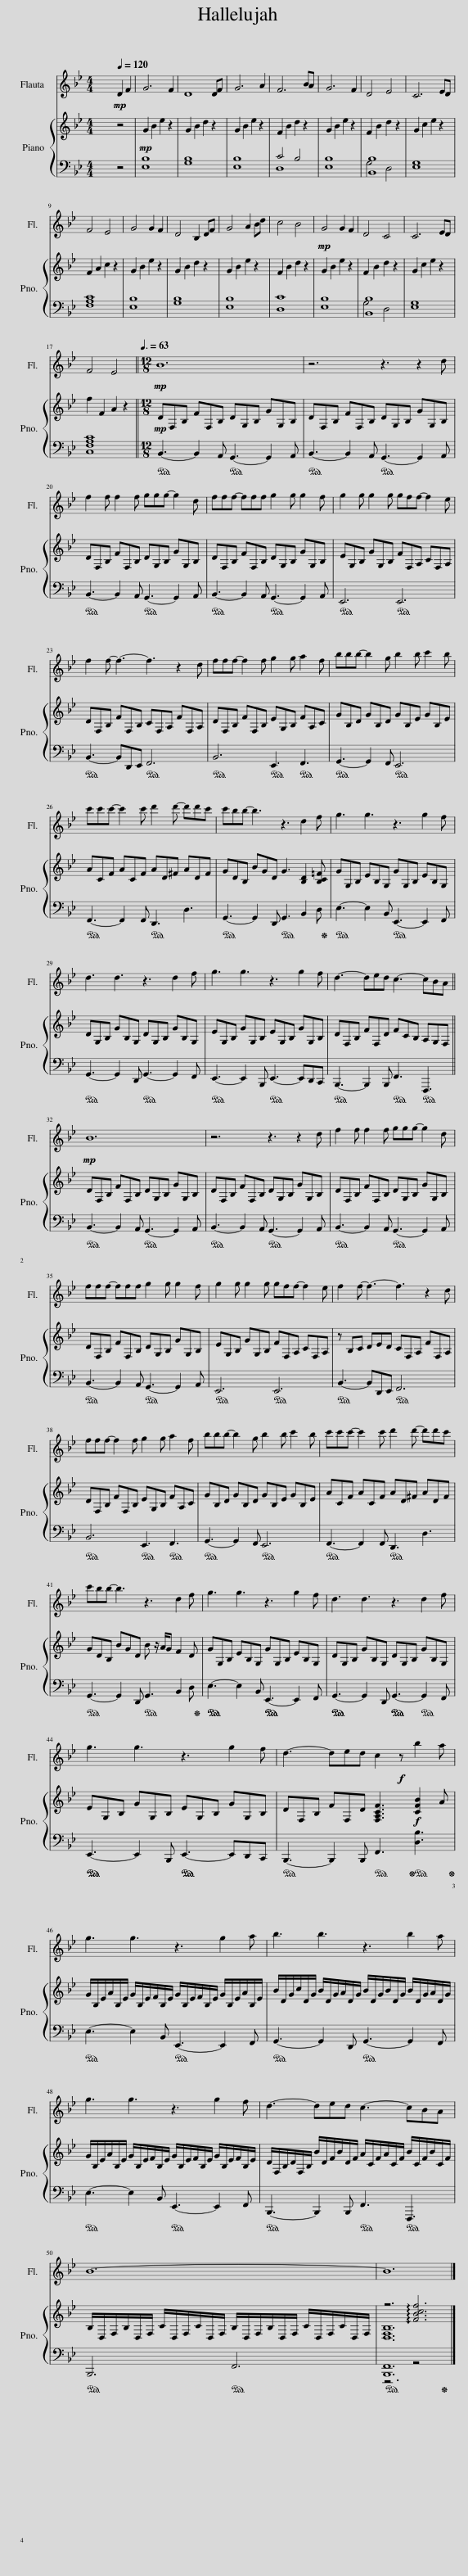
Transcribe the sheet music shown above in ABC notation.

X:1
%%score ( 1 2 ) { ( 3 6 ) | ( 4 5 ) }
L:1/8
M:4/4
I:linebreak $
K:Bb
V:1 treble
V:2 treble
V:3 treble
V:6 treble
V:4 bass
V:5 bass
V:1
 x2 x2[Q:1/4=120]!mp! D2 F2 | G6 F2 | D8 | G6 A2 | F6 BA | %5
 G6 F2 | D4 E4 | C6 ED |$ F4 E4 | G4 G2 F2 | %10
 D4 B,2 DF | G4 A2 Bd | c4 B4 |!mp! G4 G2 F2 | D4 C4 | %15
 C6 ED |$ F4 E4 ||[M:12/8][Q:3/8=63]!mp! B12 | z6 z3 z2 d |$ f2 f f2 f ggg- g2 d | %20
 fff- fff g2 g g2 f | g2 g g2 g gff- f2 e |$ f2 f- f3- f3 z2 d | fff- f2 f g2 g a2 f | bbb- b2 g b2 b c'2 b |$ %25
 c'c'c'- c'2 c' d'2 d'- d'd'c' | c'bb- b3 z3 d2 f | g3 g3 z3 g2 f |$ d3 d3 z3 d2 f | g3 g3 z3 g2 f | %30
 d3- ded c3- cBA ||$!mp! B12 | z6 z3 z2 d | f2 f f2 f ggg- g2 d |$ fff- fff g2 g g2 f | %35
 g2 g g2 g gff- f2 e | f2 f- f3- f3 z2 d |$ fff- f2 f g2 g a2 f | bbb- b2 g b2 b c'2 b | c'c'c'- c'2 c' d'2 d'- d'd'c' |$ %40
 c'bb- b3 z3 d2 f | g3 g3 z3 g2 f | d3 d3 z3 d2 f |$ g3 g3 z3 g2 f | d3- ded c2!f! z b2 a |$ %45
 g3 g3 z3 g2 a | b3 b3 z3 b2 a |$ g3 g3 z3 g2 f | d3- ded c3- cBA |$ B12- | %50
 B12 |] %51
V:2
 x8 | x8 | x6 DF | x8 | x8 | %5
 x8 | x8 | x8 |$ x8 | x8 | %10
 x8 | x8 | x8 | x8 | x8 | %15
 x8 |$ x8 ||[M:12/8] x12 | x12 |$ x12 | %20
 x12 | x12 |$ x12 | x12 | x12 |$ %25
 x12 | x12 | x12 |$ x12 | x12 | %30
 x12 ||$ x12 | x12 | x12 |$ x12 | %35
 x12 | x12 |$ x12 | x12 | x12 |$ %40
 x12 | x12 | x12 |$ x12 | x12 |$ %45
 x12 | x12 |$ x12 | x12 |$ x12 | %50
 x12 |] %51
V:3
 x4 z4 |!mp! G2 B2 e2 z2 | G2 B2 d2 z2 | G2 B2 e2 z2 | F2 B2 d2 z2 | %5
 G2 B2 e2 z2 | F2 B2 d2 z2 | G2 c2 e2 z2 |$ F2 A2 c2 z2 | G2 B2 e2 z2 | %10
 G2 B2 d2 z2 | G2 B2 e2 z2 | F2 B2 d2 z2 | G2 B2 e2 z2 | F2 B2 d2 z2 | %15
 G2 c2 e2 z2 |$ f2 F2 A2 z2 ||[M:12/8]!mp! DF,B, FF,B, DG,B, GG,B, | DF,B, FF,B, DG,B, GG,B, |$ DF,B, FF,B, DG,B, GG,B, | %20
 DF,B, FF,B, DG,B, GG,B, | EG,B, GG,B, FF,A, CF,A, |$ DF,B, FF,B, CF,A, FF,A, | DF,B, FF,B, EG,B, FA,C | GB,D GB,D GB,E GB,E |$ %25
 ACF ACF AD^F ADF | GDB, BGD G3 [B,D]2 [B,C=F] | GG,B, EB,G, GG,B, EB,G, |$ DG,B, GB,G, DG,B, GB,G, | EG,B, GG,B, EG,B, GG,B, | %30
 DF,B, FF,D FCB, A,G,F, ||$ DF,B, FF,B, DG,B, GG,B, | DF,B, FF,B, DG,B, GG,B, | DF,B, FF,B, DG,B, GG,B, |$ DF,B, FF,B, DG,B, GG,B, | %35
 EG,B, GG,B, FF,A, CF,A, | z B,C DED CF,A, FF,A, |$ DF,B, FF,B, EG,B, FA,C | GB,D GB,D GB,E GB,E | ACF ACF AD^F ADF |$ %40
 GDB, BGD B z/ A/G F2 D | GG,B, EB,G, GG,B, EB,G, | DG,B, GB,G, DG,B, GB,G, |$ EG,B, GG,B, EG,B, GG,B, | DF,B, FF,D [F,A,CF]3!f! [CFB]2 A |$ %45
 G/B,/E/A/B,/E/ G/B,/E/F/B,/E/ G/B,/E/F/B,/E/ G/B,/E/A/B,/E/ | B/D/G/c/D/G/ B/D/G/A/D/G/ B/D/G/B/D/G/ B/D/G/A/D/G/ |$ G/B,/E/A/B,/E/ G/B,/E/F/B,/E/ G/B,/E/F/B,/E/ G/B,/E/F/B,/E/ | D/F,/B,/D/F,/B,/ B/D/F/B/D/F/ A/C/F/A/C/F/ B/C/F/B/C/F/ |$ B,/D,/F,/B,/D,/F,/ C/D,/F,/C/D,/F,/ B,/D,/F,/B,/D,/F,/ C/D,/F,/C/D,/F,/ | %50
 z6 !arpeggio![FBcf]6 |] %51
V:4
 x4 z4 | [E,B,]8 | [G,B,]8 | [E,B,]8 | C4 B,4 | %5
 [E,B,]8 | [B,,B,]8 | [E,G,]8 |$ [F,A,C]8 | [E,B,]8 | %10
 [G,B,]8 | [E,B,]8 | [D,C]8 | [E,B,]8 | [B,,B,]8 | %15
 [E,G,]8 |$ [C,F,A,C]8 ||[M:12/8]!ped! B,,3- B,,2 A,,!ped-up!!ped! G,,3- G,,2 A,,!ped-up! |!ped! B,,3- B,,2 A,,!ped-up!!ped! G,,3- G,,2 A,,!ped-up! |$!ped! B,,3- B,,2 A,,!ped-up!!ped! G,,3- G,,2 A,,!ped-up! | %20
!ped! B,,3- B,,2 A,,!ped-up!!ped! G,,3- G,,2 A,,!ped-up! |!ped! E,,6!ped-up!!ped! E,,6!ped-up! |$!ped! B,,3- B,,D,,E,,!ped-up!!ped! F,,6!ped-up! |!ped! B,,6!ped-up!!ped! E,,3!ped-up!!ped! F,,3!ped-up! |!ped! G,,3- G,,2 F,,!ped-up!!ped! E,,6!ped-up! |$ %25
!ped! F,,3- F,,2 F,,!ped-up!!ped! D,,3 D,3!ped-up! |!ped! G,,3- G,,2 D,,!ped-up!!ped! G,,3 B,,2 D,!ped-up! |!ped! E,3- E,2 B,,!ped-up!!ped! E,,3- E,,2 F,,!ped-up! |$!ped! G,,3- G,,2 D,,!ped-up!!ped! G,,3- G,,2 F,,!ped-up! |!ped! E,,3- E,,2 B,,,!ped-up!!ped! E,,3- E,,D,,C,,!ped-up! | %30
!ped! B,,,3- B,,,2 B,,,!ped-up!!ped! F,,3!ped-up!!ped! F,,,3!ped-up! ||$!ped! B,,3- B,,2 A,,!ped-up!!ped! G,,3- G,,2 A,,!ped-up! |!ped! B,,3- B,,2 A,,!ped-up!!ped! G,,3- G,,2 A,,!ped-up! |!ped! B,,3- B,,2 A,,!ped-up!!ped! G,,3- G,,2 A,,!ped-up! |$!ped! B,,3- B,,2 A,,!ped-up!!ped! G,,3- G,,2 A,,!ped-up! | %35
!ped! E,,6!ped-up!!ped! E,,6!ped-up! |!ped! B,,3- B,,D,,E,,!ped-up!!ped! F,,6!ped-up! |$!ped! B,,6!ped-up!!ped! E,,3!ped-up!!ped! F,,3!ped-up! |!ped! G,,3- G,,2 F,,!ped-up!!ped! E,,6!ped-up! |!ped! F,,3- F,,2 F,,!ped-up!!ped! D,,3 D,3!ped-up! |$ %40
!ped! G,,3- G,,2 D,,!ped-up!!ped! G,,3 B,,2 D,!ped-up! |!ped! E,3- E,2 B,,!ped-up!!ped! E,,3- E,,2 F,,!ped-up! |!ped! G,,3- G,,2 D,,!ped-up!!ped! G,,3-!ped-up!!ped! G,,2 F,,!ped-up! |$!ped! E,,3- E,,2 B,,,!ped-up!!ped! E,,3- E,,D,,C,,!ped-up! |!ped! B,,,3- B,,,2 B,,,!ped-up!!ped! F,,3!ped-up!!ped! [D,B,]3!ped-up! |$ %45
!ped! E,3- E,2 B,,!ped-up!!ped! E,,3- E,,2 F,,!ped-up! |!ped! G,,3- G,,2 D,,!ped-up!!ped! G,,3- G,,2 F,,!ped-up! |$!ped! E,3- E,2 B,,!ped-up!!ped! E,,3- E,,2 F,,!ped-up! |!ped! B,,,3- B,,,2 B,,,!ped-up!!ped! F,,3!ped-up!!ped! F,,,3!ped-up! |$!ped! B,,,6!ped-up!!ped! F,,6!ped-up! | %50
!ped! [B,,,F,,]12!ped-up! |] %51
V:5
 x8 | x8 | x8 | x8 | D,8 | %5
 x8 | G,4 D,4 | x8 |$ x8 | x8 | %10
 x8 | x8 | x8 | x8 | G,4 D,4 | %15
 x8 |$ x8 ||[M:12/8] x12 | x12 |$ x12 | %20
 x12 | x12 |$ x12 | x12 | x12 |$ %25
 x12 | x12 | x12 |$ x12 | x12 | %30
 x12 ||$ x12 | x12 | x12 |$ x12 | %35
 x12 | x12 |$ x12 | x12 | x12 |$ %40
 x12 | x12 | x12 |$ x12 | x12 |$ %45
 x12 | x12 |$ x12 | x12 |$ x12 | %50
 z6 z4 x2 |] %51
V:6
 x8 | x8 | x8 | x8 | x8 | %5
 x8 | x8 | x8 |$ x8 | x8 | %10
 x8 | x8 | x8 | x8 | x8 | %15
 x8 |$ x8 ||[M:12/8] x12 | x12 |$ x12 | %20
 x12 | x12 |$ x12 | x12 | x12 |$ %25
 x12 | x12 | x12 |$ x12 | x12 | %30
 x12 ||$ x12 | x12 | x12 |$ x12 | %35
 x12 | x12 |$ x12 | x12 | x12 |$ %40
 x12 | x12 | x12 |$ x12 | x12 |$ %45
 x12 | x12 |$ x12 | x12 |$ x12 | %50
 [D,F,B,]12 |] %51
